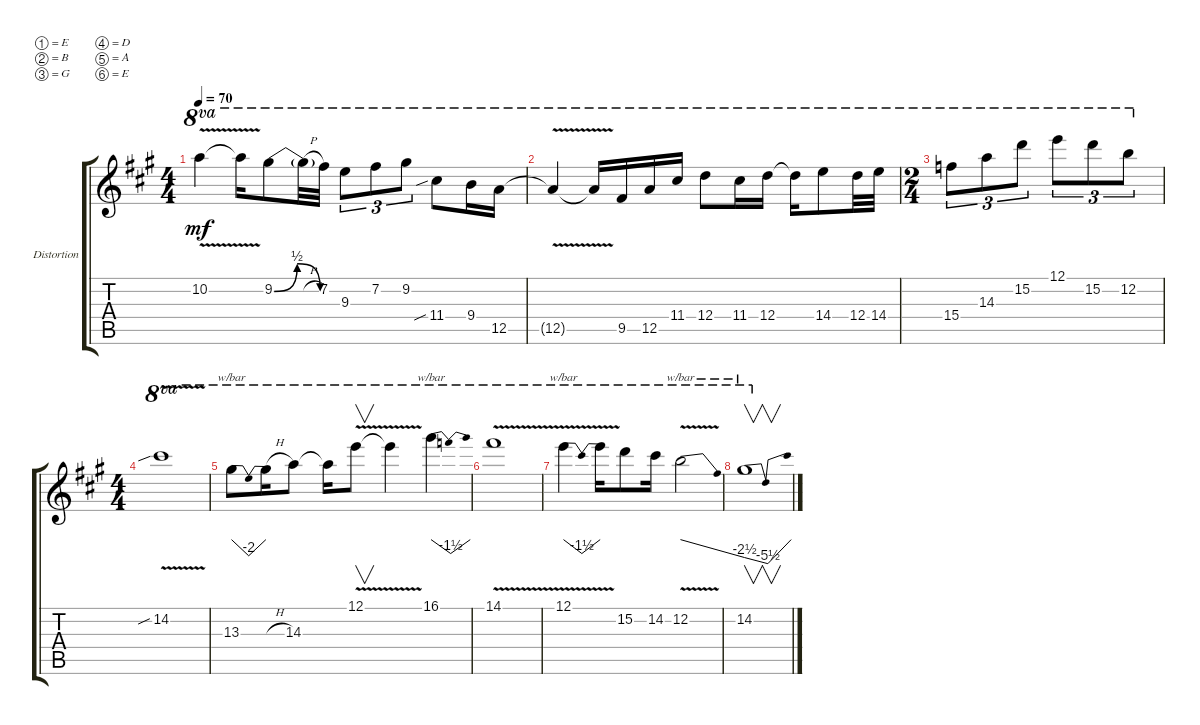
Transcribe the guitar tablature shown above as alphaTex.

\bracketExtendMode groupsimilarinstruments
\firstSystemTrackNameOrientation horizontal
\otherSystemsTrackNameOrientation horizontal
\track ("Distortion Lead Guitar" "Distortion") {instrument distortionguitar}
\staff {score tabs}
\tuning (E5 B4 G4 D4 A3 E3)
\ts (4 4)
\tempo 70
\clef g2
\ks a
10.2{v}.4{ot 8va dy mf} 10.2{t}.16{ot 8va} 9.2{be (bendrelease 0 0 10.799999999999999 2 44.4 2 56.4 0)}.8{ot 8va} 9.2{h t}.32{ot 8va} 7.2.32{ot 8va} 9.3.8{tu (3 2) ot 8va} 7.2.8{tu (3 2) ot 8va} 9.2.8{tu (3 2) ot 8va} 11.4{sib}.8{ot 8va} 9.4.16{ot 8va} 12.5.16{ot 8va} |
12.5{v t}.4{ot 8va} 12.5{t}.16{ot 8va} 9.5.16{ot 8va} 12.5.16{ot 8va} 11.4.16{ot 8va} 12.4.8{ot 8va} 11.4.16{ot 8va} 12.4.16{ot 8va} 12.4{t}.16{ot 8va} 14.4.8{ot 8va} 12.4.32{ot 8va} 14.4.32{ot 8va} |
\ts (2 4)
15.4.8{tu (3 2) ot 8va} 14.3.8{tu (3 2) ot 8va} 15.2.8{tu (3 2) ot 8va} 12.1.8{tu (3 2) ot 8va} 15.2.8{tu (3 2) ot 8va} 12.2.8{tu (3 2) ot 8va} |
\ts (4 4)
14.2{v sib}.1{ot 8va} |
13.3.8{tbe (dip default 0 0 15 -8 30 0) ot 8va} 13.3{h t}.16{ot 8va} 14.3.8{ot 8va} 14.3{t}.16{ot 8va} 12.1{v}.8{v ot 8va} 12.1{t}.4{ot 8va} 16.1.4{tbe (dip default 0 0 15 -6 30 0) ot 8va} |
14.1{v}.1{ot 8va} |
12.1{v}.4{tbe (dip default 0 0 15 -6 30 0) ot 8va} 12.1{t}.16{ot 8va} 15.2.8{ot 8va} 14.2.16{ot 8va} 12.2{v}.2{tbe (dive default 0 0 58.8 -10) ot 8va} |
14.2.1{v tbe (dip default 0 -10 2.4 -22 4.8 -22 5.3999999999999995 0) ot 8va}
